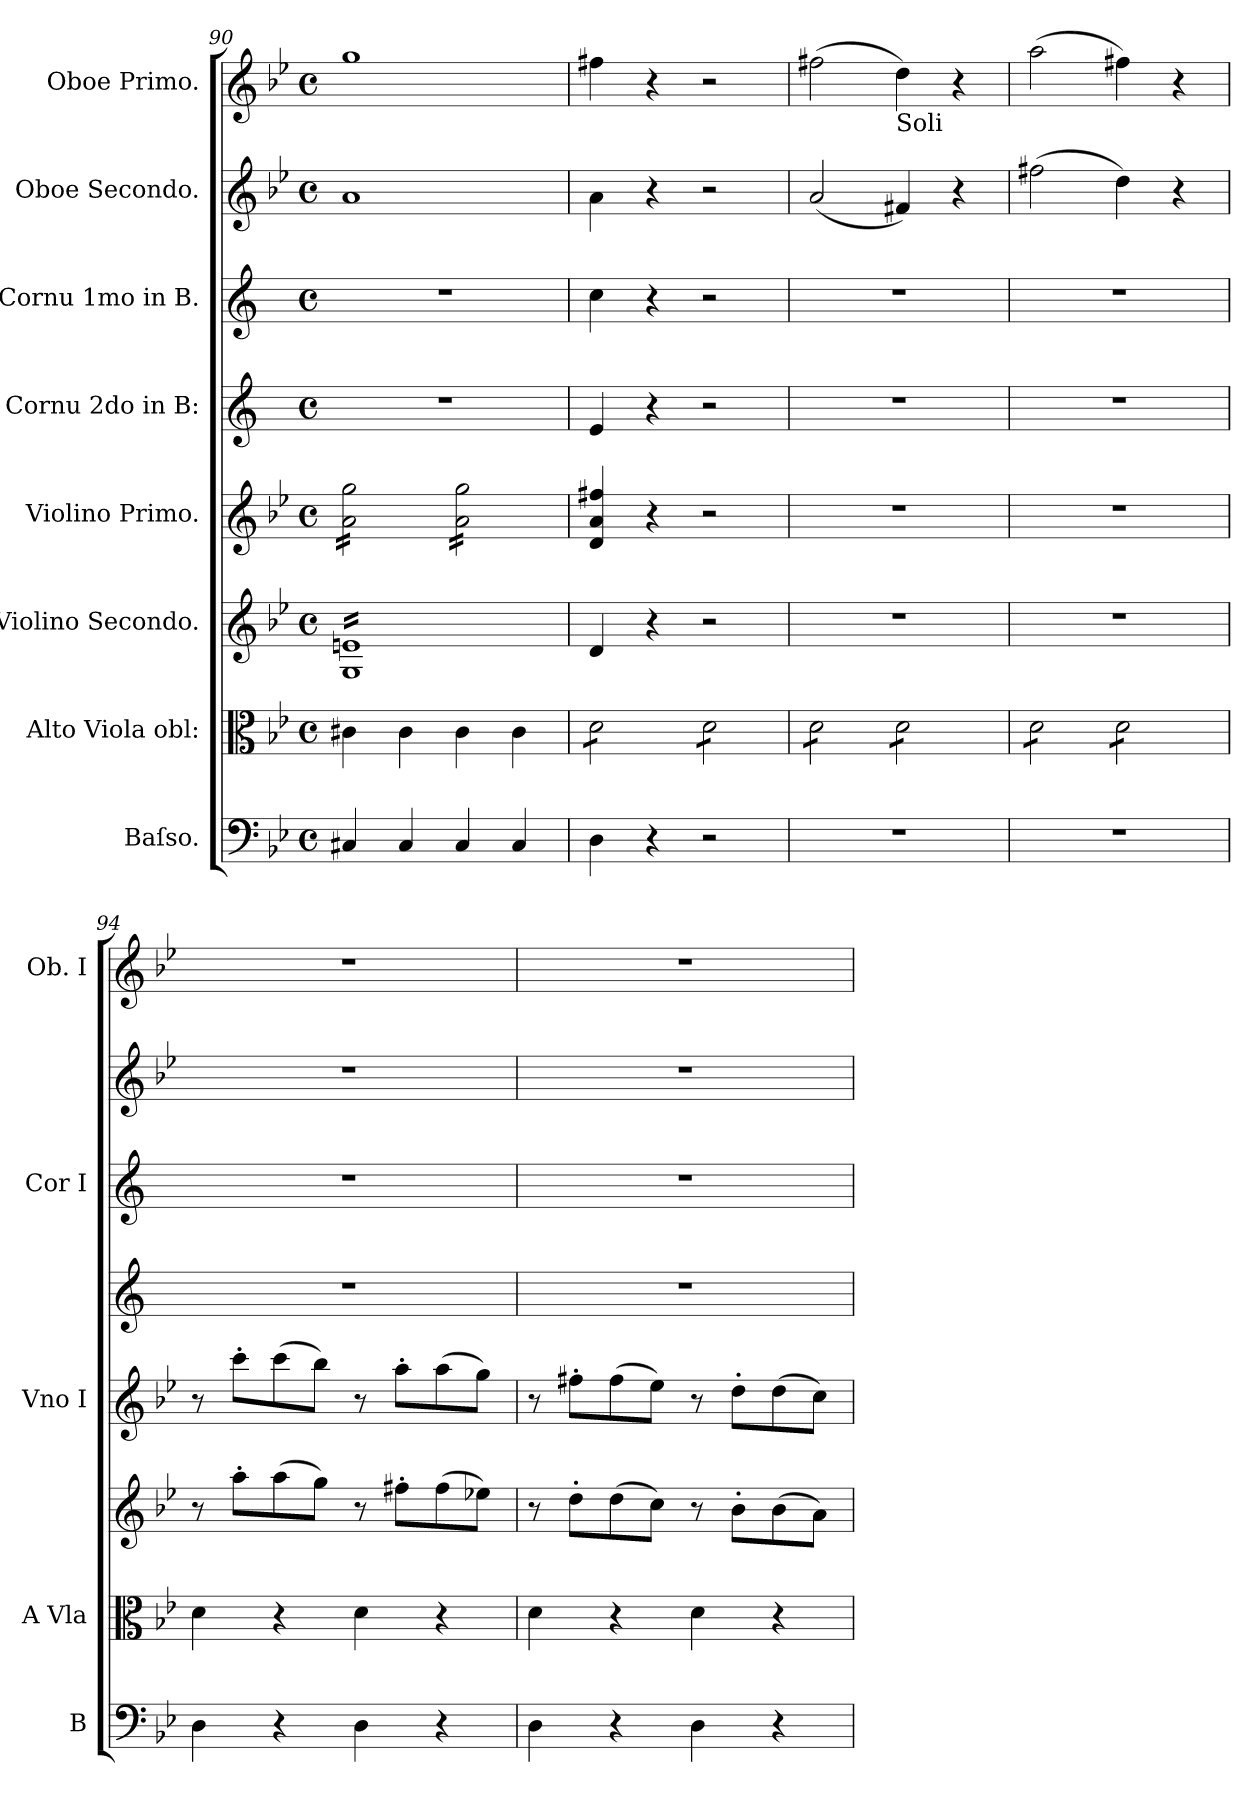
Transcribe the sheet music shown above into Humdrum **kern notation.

**kern	**dynam	**kern	**dynam	**kern	**dynam	**kern	**dynam	**kern	**kern	**kern	**dynam	**kern	**dynam
*part8	*part8	*part7	*part7	*part6	*part6	*part5	*part5	*part4	*part3	*part2	*part2	*part1	*part1
*staff8	*staff8	*staff7	*staff7	*staff6	*staff6	*staff5	*staff5	*staff4	*staff3	*staff2	*staff2	*staff1	*staff1
*I"Baſso.	*	*I"Alto Viola obl:	*	*I"Violino Secondo.	*	*I"Violino Primo.	*	*I"Cornu 2do in B:	*I"Cornu 1mo in B.	*I"Oboe Secondo.	*	*I"Oboe Primo.	*
*I'B	*	*I'A Vla	*	*	*	*I'Vno I	*	*	*I'Cor I	*	*	*I'Ob. I	*
*clefF4	*	*clefC3	*	*clefG2	*	*clefG2	*	*clefG2	*clefG2	*clefG2	*	*clefG2	*
*	*	*	*	*	*	*	*	*ITrd1c2	*ITrd1c2	*	*	*	*
*k[b-e-]	*	*k[b-e-]	*	*k[b-e-]	*	*k[b-e-]	*	*k[b-e-]	*k[b-e-]	*k[b-e-]	*	*k[b-e-]	*
*B-:	*	*B-:	*	*B-:	*	*B-:	*	*B-:	*B-:	*B-:	*	*B-:	*
*M4/4	*	*M4/4	*	*M4/4	*	*M4/4	*	*M4/4	*M4/4	*M4/4	*	*M4/4	*
*met(c)	*	*met(c)	*	*met(c)	*	*met(c)	*	*met(c)	*met(c)	*met(c)	*	*met(c)	*
=90	=90	=90	=90	=90	=90	=90	=90	=90	=90	=90	=90	=90	=90
*	*	*	*	*tremolo	*	*	*	*	*	*	*	*	*
*	*	*	*	*	*	*tremolo	*	*	*	*	*	*	*
4C#X/	.	4c#X\	.	16G 16enLL	.	16a\ 16gg\LL	.	1r	1r	1a	.	1gg	.
.	.	.	.	16G 16en	.	16a\ 16gg\	.	.	.	.	.	.	.
.	.	.	.	16G 16en	.	16a\ 16gg\	.	.	.	.	.	.	.
.	.	.	.	16G 16en	.	16a\ 16gg\	.	.	.	.	.	.	.
4C#/	.	4c#\	.	16G 16en	.	16a\ 16gg\	.	.	.	.	.	.	.
.	.	.	.	16G 16en	.	16a\ 16gg\	.	.	.	.	.	.	.
.	.	.	.	16G 16en	.	16a\ 16gg\	.	.	.	.	.	.	.
.	.	.	.	16G 16en	.	16a\ 16gg\JJ	.	.	.	.	.	.	.
4C#/	.	4c#\	.	16G 16en	.	16a\ 16gg\LL	.	.	.	.	.	.	.
.	.	.	.	16G 16en	.	16a\ 16gg\	.	.	.	.	.	.	.
.	.	.	.	16G 16en	.	16a\ 16gg\	.	.	.	.	.	.	.
.	.	.	.	16G 16en	.	16a\ 16gg\	.	.	.	.	.	.	.
4C#/	.	4c#\	.	16G 16en	.	16a\ 16gg\	.	.	.	.	.	.	.
.	.	.	.	16G 16en	.	16a\ 16gg\	.	.	.	.	.	.	.
.	.	.	.	16G 16en	.	16a\ 16gg\	.	.	.	.	.	.	.
.	.	.	.	16G 16enJJ	.	16a\ 16gg\JJ	.	.	.	.	.	.	.
*	*	*	*	*	*	*Xtremolo	*	*	*	*	*	*	*
*	*	*	*	*Xtremolo	*	*	*	*	*	*	*	*	*
=91	=91	=91	=91	=91	=91	=91	=91	=91	=91	=91	=91	=91	=91
!	!	!	!LO:DY:b	!	!	!	!	!	!	!	!	!	!
*	*	*tremolo	*	*	*	*	*	*	*	*	*	*	*
4D\	.	8d\L	pia.	4d/	.	4d/ 4a/ 4ff#X/	.	4d/	4b-\	4a\	.	4ff#X\	.
.	.	8d\	.	.	.	.	.	.	.	.	.	.	.
4r	.	8d\	.	4r	.	4r	.	4r	4r	4r	.	4r	.
.	.	8d\J	.	.	.	.	.	.	.	.	.	.	.
!	!	!	!	!	!	!	!	!	!	!	!	!	!LO:DY:b
2r	.	8d\L	.	2r	.	2r	.	2r	2r	2r	.	2r	po..
.	.	8d\	.	.	.	.	.	.	.	.	.	.	.
.	.	8d\	.	.	.	.	.	.	.	.	.	.	.
.	.	8d\J	.	.	.	.	.	.	.	.	.	.	.
=92	=92	=92	=92	=92	=92	=92	=92	=92	=92	=92	=92	=92	=92
!	!	!	!	!	!	!	!	!	!	!	!LO:DY:b	!	!
1r	.	8d\L	.	1r	.	1r	.	1r	1r	(2a/	po.	(2ff#X\	.
.	.	8d\	.	.	.	.	.	.	.	.	.	.	.
.	.	8d\	.	.	.	.	.	.	.	.	.	.	.
.	.	8d\J	.	.	.	.	.	.	.	.	.	.	.
!	!	!	!	!	!	!	!	!	!	!	!	!LO:TX:b:t=Soli	!
.	.	8d\L	.	.	.	.	.	.	.	4f#X/)	.	4dd\)	.
.	.	8d\	.	.	.	.	.	.	.	.	.	.	.
.	.	8d\	.	.	.	.	.	.	.	4r	.	4r	.
.	.	8d\J	.	.	.	.	.	.	.	.	.	.	.
=93	=93	=93	=93	=93	=93	=93	=93	=93	=93	=93	=93	=93	=93
1r	.	8d\L	.	1r	.	1r	.	1r	1r	(2ff#X\	.	(2aa\	.
.	.	8d\	.	.	.	.	.	.	.	.	.	.	.
.	.	8d\	.	.	.	.	.	.	.	.	.	.	.
.	.	8d\J	.	.	.	.	.	.	.	.	.	.	.
.	.	8d\L	.	.	.	.	.	.	.	4dd\)	.	4ff#X\)	.
.	.	8d\	.	.	.	.	.	.	.	.	.	.	.
.	.	8d\	.	.	.	.	.	.	.	4r	.	4r	.
.	.	8d\J	.	.	.	.	.	.	.	.	.	.	.
*	*	*Xtremolo	*	*	*	*	*	*	*	*	*	*	*
=94	=94	=94	=94	=94	=94	=94	=94	=94	=94	=94	=94	=94	=94
!	!LO:DY:b	!	!	!	!LO:DY:b	!	!LO:DY:b	!	!	!	!	!	!
4D\	po	4d\	.	8r	po.	8r	pia&colon;	1r	1r	1r	.	1r	.
.	.	.	.	8aa'\L	.	8ccc'\L	.	.	.	.	.	.	.
4r	.	4r	.	(8aa\	.	(8ccc\	.	.	.	.	.	.	.
.	.	.	.	8gg\J)	.	8bb-\J)	.	.	.	.	.	.	.
4D\	.	4d\	.	8r	.	8r	.	.	.	.	.	.	.
.	.	.	.	8ff#X'\L	.	8aa'\L	.	.	.	.	.	.	.
4r	.	4r	.	(8ff#\	.	(8aa\	.	.	.	.	.	.	.
.	.	.	.	8ee-X\J)	.	8gg\J)	.	.	.	.	.	.	.
=95	=95	=95	=95	=95	=95	=95	=95	=95	=95	=95	=95	=95	=95
4D\	.	4d\	.	8r	.	8r	.	1r	1r	1r	.	1r	.
.	.	.	.	8dd'\L	.	8ff#X'\L	.	.	.	.	.	.	.
4r	.	4r	.	(8dd\	.	(8ff#\	.	.	.	.	.	.	.
.	.	.	.	8cc\J)	.	8ee-\J)	.	.	.	.	.	.	.
4D\	.	4d\	.	8r	.	8r	.	.	.	.	.	.	.
.	.	.	.	8b-'\L	.	8dd'\L	.	.	.	.	.	.	.
4r	.	4r	.	(8b-\	.	(8dd\	.	.	.	.	.	.	.
.	.	.	.	8a\J)	.	8cc\J)	.	.	.	.	.	.	.
=	=	=	=	=	=	=	=	=	=	=	=	=	=
*-	*-	*-	*-	*-	*-	*-	*-	*-	*-	*-	*-	*-	*-
